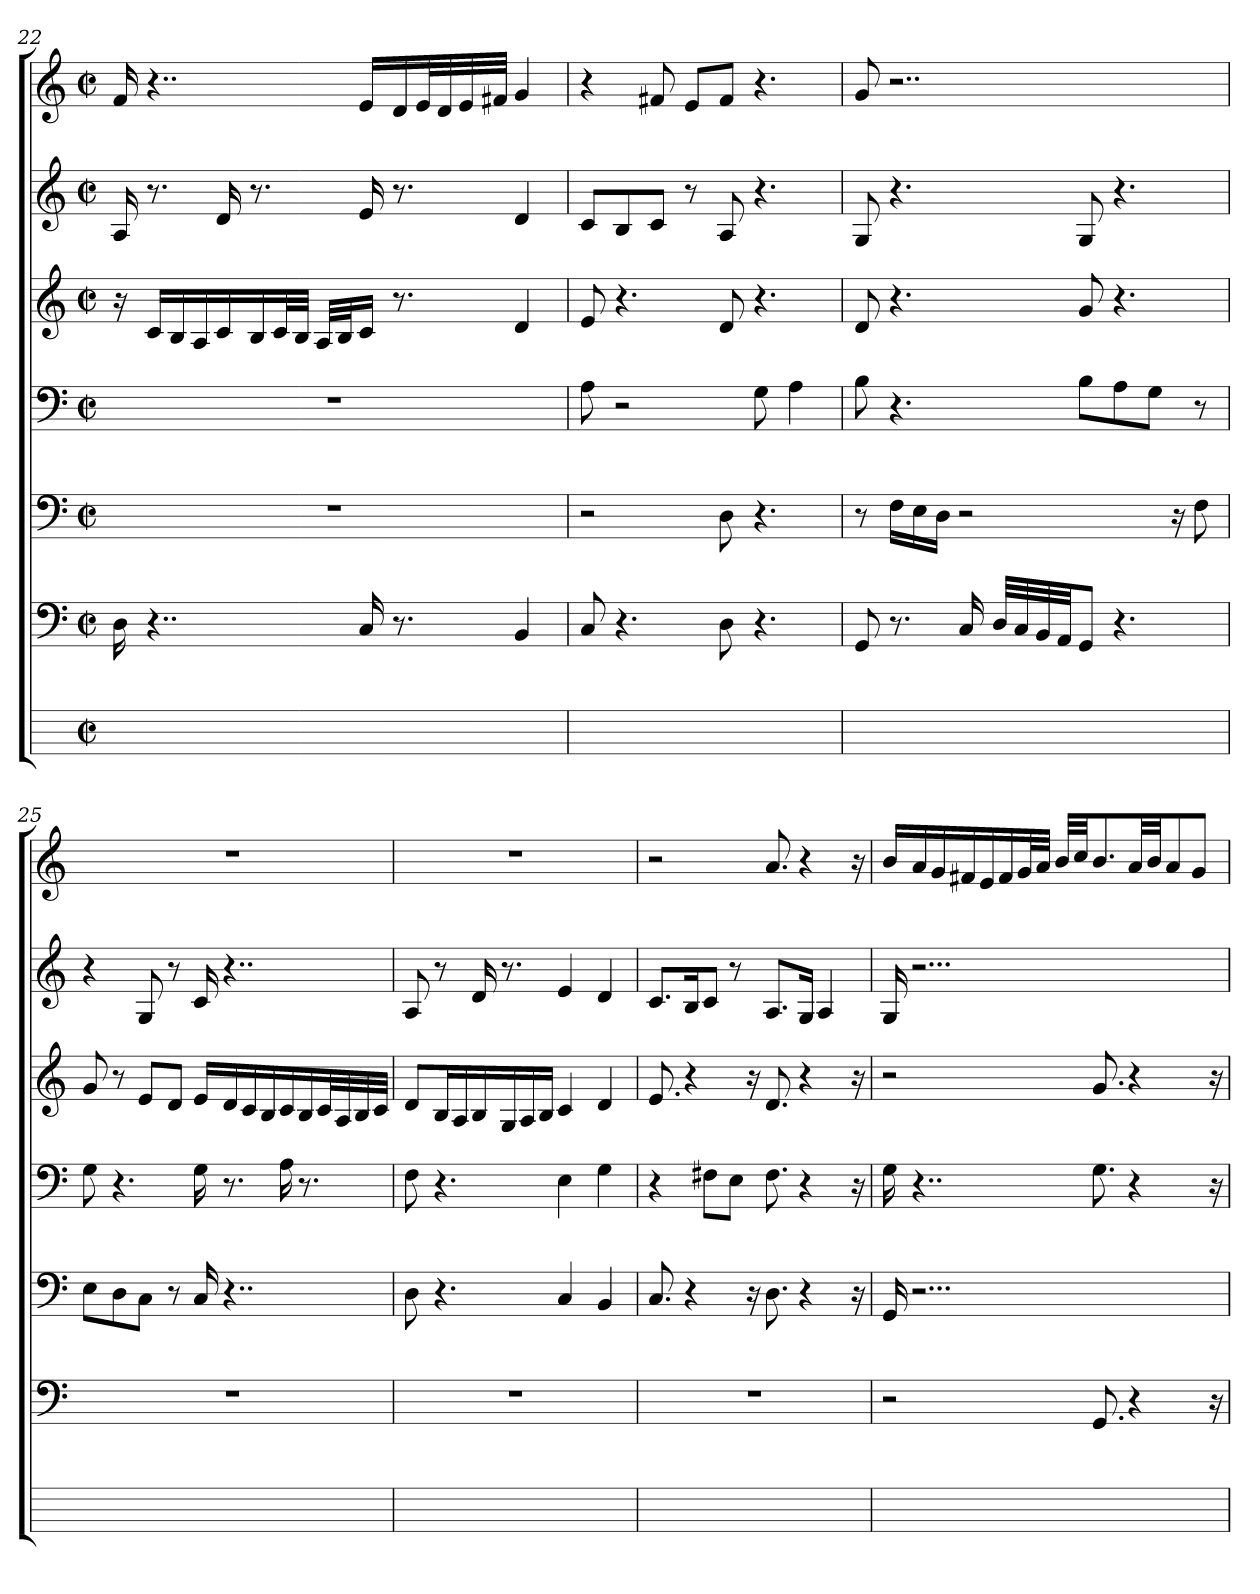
**kern	**kern	**kern	**kern	**kern	**kern	**kern
*part7	*part6	*part5	*part4	*part3	*part2	*part1
*staff7	*staff6	*staff5	*staff4	*staff3	*staff2	*staff1
*	*clefF4	*clefF4	*clefF4	*clefG2	*clefG2	*clefG2
*	*k[]	*k[]	*k[]	*k[]	*k[]	*k[]
*	*C:	*C:	*C:	*C:	*C:	*C:
*M2/2	*M2/2	*M2/2	*M2/2	*M2/2	*M2/2	*M2/2
*met(c|)	*met(c|)	*met(c|)	*met(c|)	*met(c|)	*met(c|)	*met(c|)
=22	=22	=22	=22	=22	=22	=22
1ryy	16D	1r	1r	16r	16A	16f
.	4..r	.	.	16ciLL	8.r	4..r
.	.	.	.	16Bi	.	.
.	.	.	.	16Ai	.	.
.	.	.	.	16cj	16d	.
.	.	.	.	16Bi	8.r	.
.	.	.	.	32ciL	.	.
.	.	.	.	32BiJJJ	.	.
.	.	.	.	32AiLLL	.	.
.	.	.	.	32BiJ	.	.
.	16C	.	.	16cJJ	16e	16eLL
.	8.r	.	.	8.r	8.r	16di
.	.	.	.	.	.	32eiL
.	.	.	.	.	.	32di
.	.	.	.	.	.	32ei
.	.	.	.	.	.	32f#XiJJJ
.	4BB	.	.	4d	4d	4g
=23	=23	=23	=23	=23	=23	=23
1ryy	8C	2r	8A	8e	8cL	4r
.	4.r	.	2r	4.r	8Bi	.
.	.	.	.	.	8cjJ	8f#X
.	.	.	.	.	8r	8eL
.	8D	8D	.	8d	8A	8f#J
.	4.r	4.r	8Gi	4.r	4.r	4.r
.	.	.	4Aj	.	.	.
=24	=24	=24	=24	=24	=24	=24
1ryy	8GG	8r	8B	8dj	8G	8g
.	8.r	16FiLL	4.r	4.r	4.r	2..r
.	.	16Ei	.	.	.	.
.	.	16DjJJ	.	.	.	.
.	16Ci	2r	.	.	.	.
.	32DiLLL	.	.	.	.	.
.	32Ci	.	.	.	.	.
.	32BBi	.	.	.	.	.
.	32AAiJJ	.	.	.	.	.
.	8GGjJ	.	8BjL	8g	8Gj	.
.	4.r	.	8Ai	4.r	4.r	.
.	.	.	8GJ	.	.	.
.	.	16r	.	.	.	.
.	.	8Fi	8r	.	.	.
=25	=25	=25	=25	=25	=25	=25
1ryy	1r	8EjL	8G	8gj	4r	1r
.	.	8Di	4.r	8r	.	.
.	.	8CJ	.	8eL	8G	.
.	.	8r	.	8diJ	8r	.
.	.	16C	16G	16eLL	16c	.
.	.	4..r	8.r	16di	4..r	.
.	.	.	.	16ci	.	.
.	.	.	.	16Bi	.	.
.	.	.	16AZ	16c	.	.
.	.	.	8.r	16Bi	.	.
.	.	.	.	32cjL	.	.
.	.	.	.	32Ai	.	.
.	.	.	.	32Bi	.	.
.	.	.	.	32ciJJJ	.	.
=26	=26	=26	=26	=26	=26	=26
1ryy	1r	8D	8F	8dZL	8A	1r
.	.	4.r	4.r	16BiL	8r	.
.	.	.	.	16Ai	.	.
.	.	.	.	16B	16d	.
.	.	.	.	16Gi	8.r	.
.	.	.	.	16Ai	.	.
.	.	.	.	16BiJJ	.	.
.	.	4C	4E	4c	4e	.
.	.	4BB	4G	4d	4d	.
=27	=27	=27	=27	=27	=27	=27
1ryy	1r	8.C	4r	8.e	8.cL	2r
.	.	4r	.	4r	16Bik	.
.	.	.	8F#XL	.	8cjJ	.
.	.	.	8EJ	.	8r	.
.	.	16r	.	16r	.	.
.	.	8.D	8.F#	8.d	8.AL	8.a
.	.	4r	4r	4r	16GiJk	4r
.	.	.	.	.	4Aj	.
.	.	16r	16r	16r	.	16r
=28	=28	=28	=28	=28	=28	=28
1ryy	2r	16GG	16G	2r	16G	16bLL
.	.	2...r	4..r	.	2...r	16ai
.	.	.	.	.	.	16gi
.	.	.	.	.	.	16f#Xi
.	.	.	.	.	.	16ei
.	.	.	.	.	.	16f#i
.	.	.	.	.	.	32giL
.	.	.	.	.	.	32aiJJJ
.	.	.	.	.	.	32biLLL
.	.	.	.	.	.	32cciJJ
.	8.GGj	.	8.Gj	8.g	.	8.bj
.	4r	.	4r	4r	.	32aiLL
.	.	.	.	.	.	32biJJ
.	.	.	.	.	.	8a
.	.	.	.	.	.	8gJ
.	16r	.	16r	16r	.	.
=	=	=	=	=	=	=
*-	*-	*-	*-	*-	*-	*-
